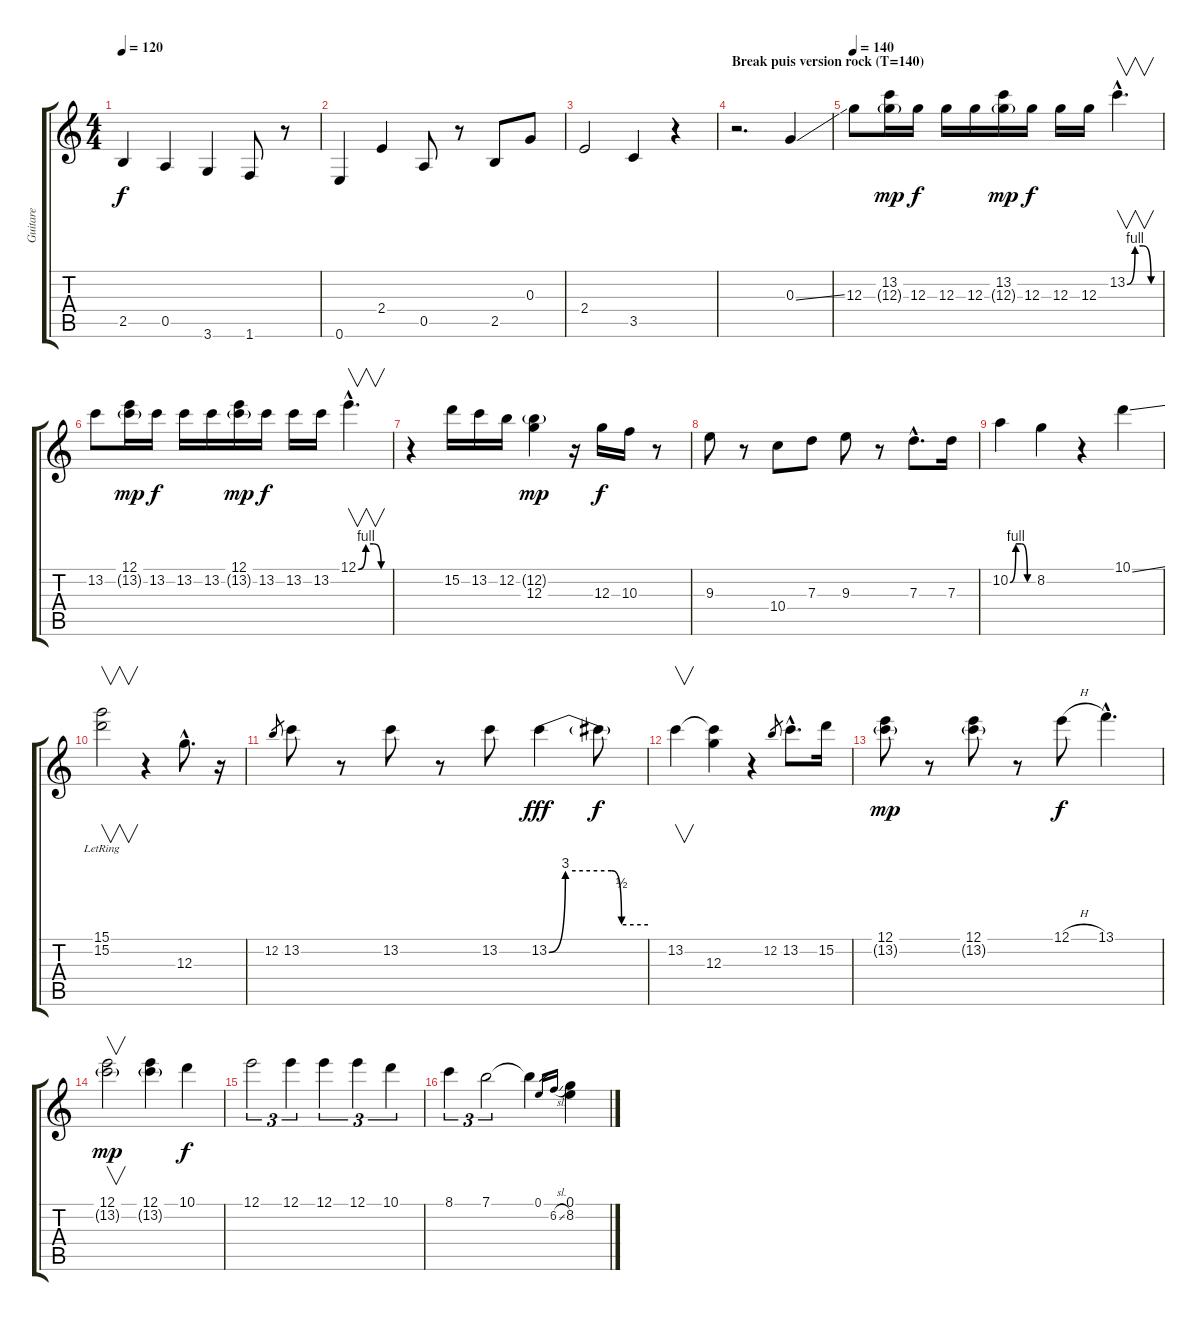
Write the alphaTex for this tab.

\track ("Guitare" "Guitare") {instrument electricguitarclean}
\staff {score tabs}
\tuning (E4 B3 G3 D3 A2 E2) {hide}
\ts (4 4)
\tempo 120
\clef g2
\ks c
2.5.4{dy f} 0.5.4 3.6.4 1.6.8 r.8 |
0.6.4 2.4.4 0.5.8 r.8 2.5.8 0.3.8 |
2.4.2 3.5.4 r.4 |
\section ("" "Break puis version rock (T=140)")
r.2{d volume 15 instrument distortionguitar} 0.3{ss}.4 |
\tempo 140
12.3.8 (13.2 12.3{g}).16{dy mp} 12.3.16{dy f} 12.3.16 12.3.16 (13.2 12.3{g}).16{dy mp} 12.3.16{dy f} 12.3.16 12.3.16 13.2{be (custom 0 0 15 4 30 4 45 0 60 0) hac}.4{v d} |
13.2.8 (12.1 13.2{g}).16{dy mp} 13.2.16{dy f} 13.2.16 13.2.16 (12.1 13.2{g}).16{dy mp} 13.2.16{dy f} 13.2.16 13.2.16 12.1{be (custom 0 0 15 4 30 4 45 0 60 0) hac}.4{v d} |
r.4 15.2.16 13.2.16 12.2.16 (12.2{g} 12.3).4{dy mp} r.16 12.3.16{dy f} 10.3.16 r.8 |
9.3.8 r.8 10.4.8 7.3.8 9.3.8 r.8 7.3{hac}.8{d} 7.3.16 |
10.2{be (custom 0 0 15 4 30 4 45 0 60 0)}.4 8.2.4 r.4 10.1{ss}.4 |
(15.1{lr} 15.2).2{v} r.4 12.3{hac}.8{d} r.16 |
12.2.8{gr} 13.2.8 r.8 13.2.8 r.8 13.2.8 13.2{be (custom 0 0 10 12 38 12 44 2 60 2)}.4{dy fff} 13.2{t}.8{dy f} |
13.2.4{v} (13.2{t} 12.3).4 r.4 12.2.8{gr} 13.2{hac}.8{d} 15.2.16 |
(12.1 13.2{g}).8{dy mp} r.8 (12.1 13.2{g}).8 r.8 12.1{h}.8{dy f} 13.1{hac}.4{d} |
(12.1 13.2{g}).2{v dy mp} (12.1 13.2{g}).4 10.1.4{dy f} |
12.1.2{tu (3 2)} 12.1.4{tu (3 2)} 12.1.4{tu (3 2)} 12.1.4{tu (3 2)} 10.1.4{tu (3 2)} |
8.1.4{tu (3 2)} 7.1.2{tu (3 2)} 7.1{t}.4 0.1.16{gr} 6.2{sl}.16{gr} (0.1 8.2).4
